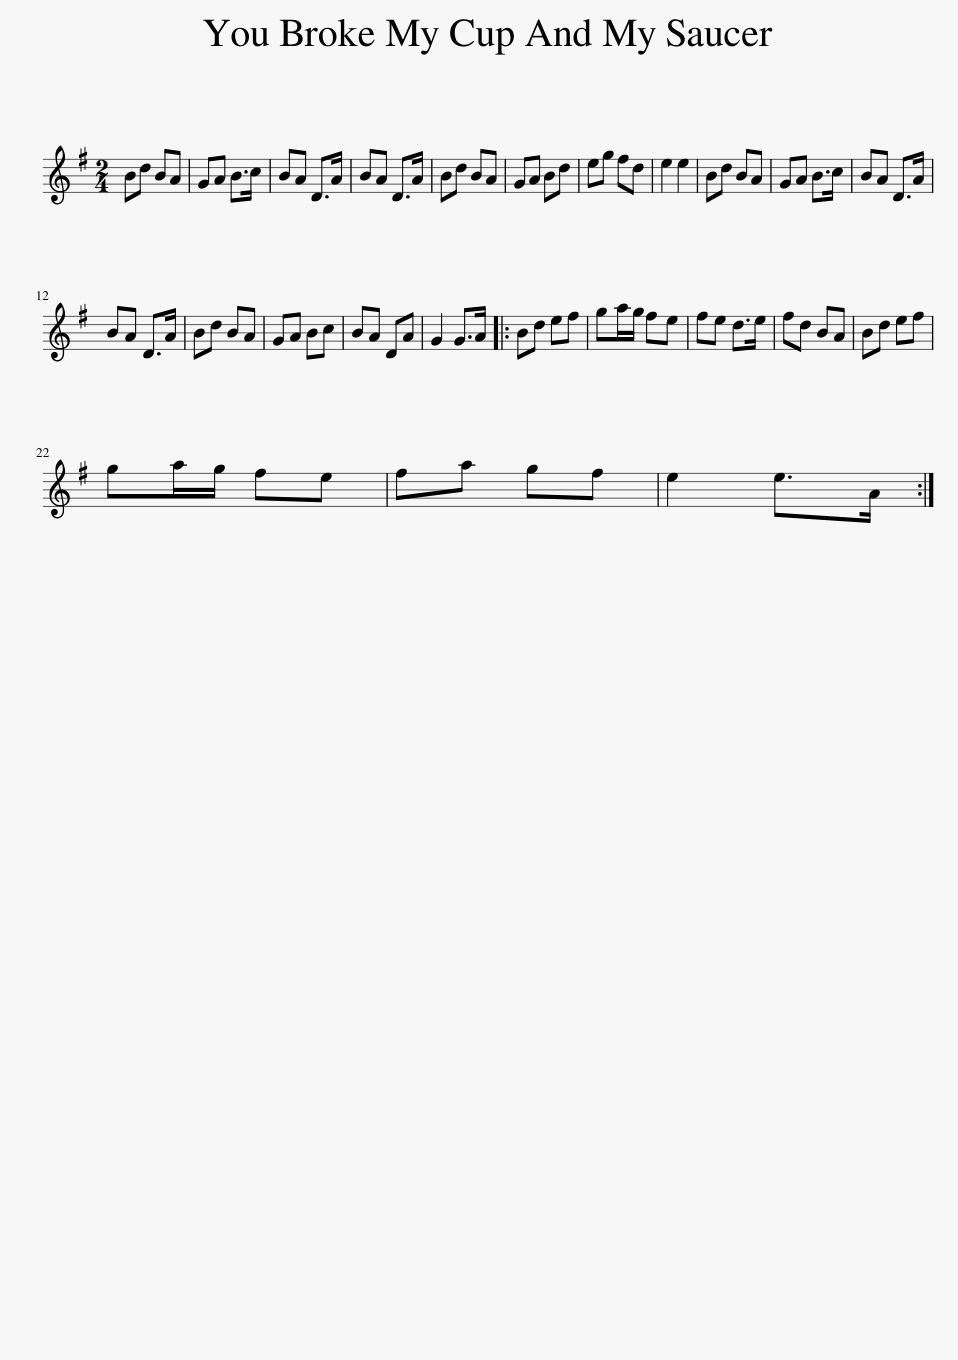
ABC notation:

X:1
L:1/8
M:2/4
I:linebreak $
K:G
V:1 treble
V:1
 Bd BA | GA B>c | BA D>A | BA D>A | Bd BA | %5
 GA Bd | eg fd | e2 e2 | Bd BA | GA B>c | %10
 BA D>A |$ BA D>A | Bd BA | GA Bc | BA DA | %15
 G2 G>A |: Bd ef | ga/g/ fe | fe d>e | fd BA | %20
 Bd ef |$ ga/g/ fe | fa gf | e2 e>A :| %24
